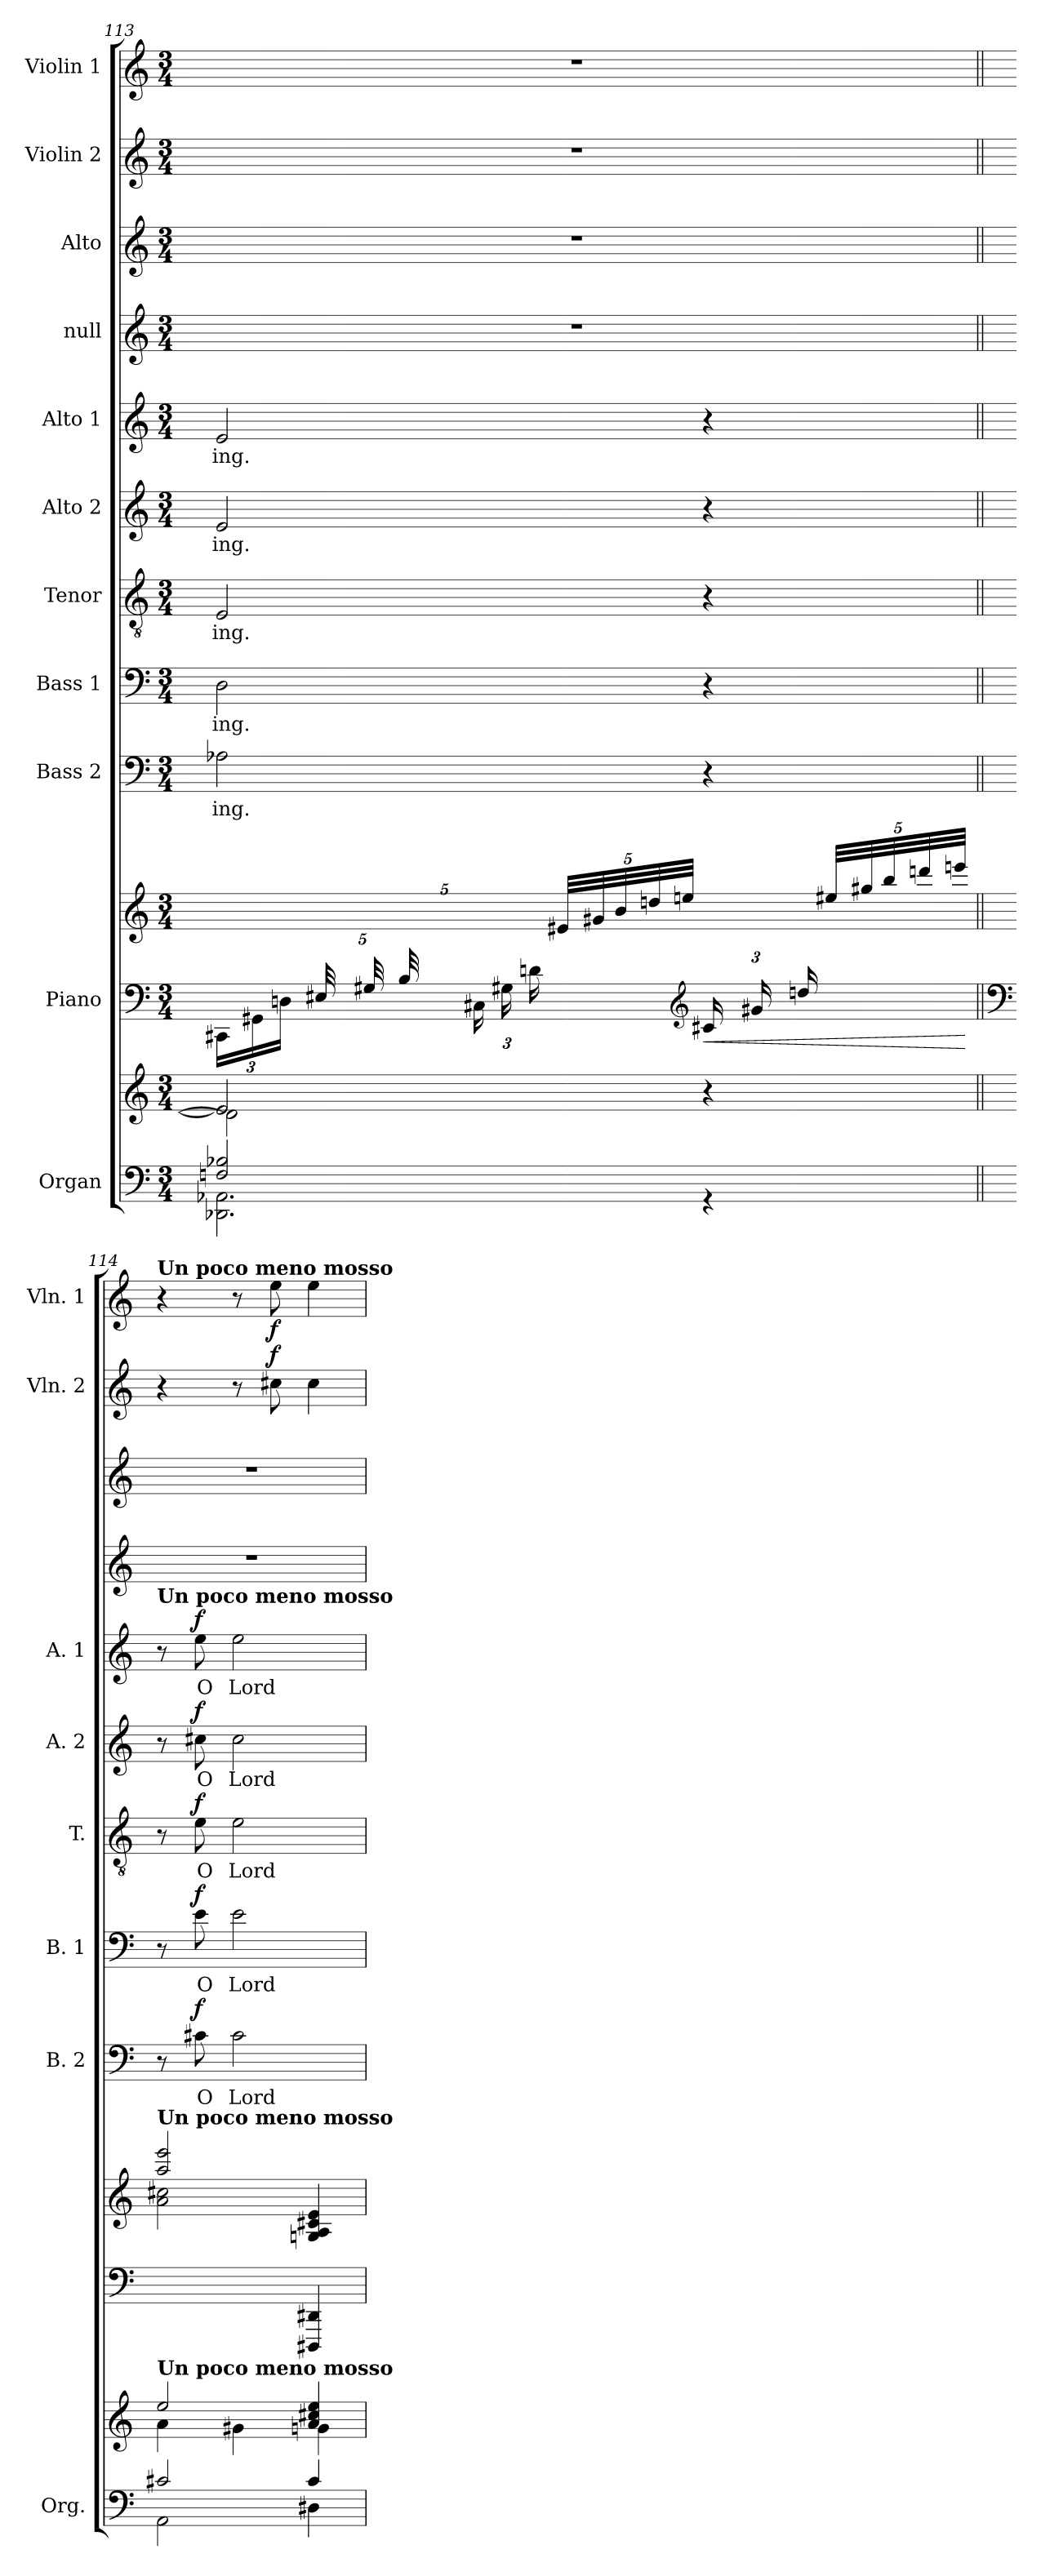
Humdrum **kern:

**kern	**kern	**kern	**kern	**dynam	**kern	**text	**dynam	**kern	**text	**dynam	**kern	**text	**dynam	**kern	**text	**dynam	**kern	**text	**dynam	**kern	**kern	**kern	**dynam	**kern	**dynam
*part11	*part11	*part10	*part10	*part10	*part9	*part9	*part9	*part8	*part8	*part8	*part7	*part7	*part7	*part6	*part6	*part6	*part5	*part5	*part5	*part4	*part3	*part2	*part2	*part1	*part1
*staff13	*staff12	*staff11	*staff10	*staff10/11	*staff9	*staff9	*staff9	*staff8	*staff8	*staff8	*staff7	*staff7	*staff7	*staff6	*staff6	*staff6	*staff5	*staff5	*staff5	*staff4	*staff3	*staff2	*staff2	*staff1	*staff1
*I"Organ	*	*I"Piano	*	*	*I"Bass 2	*	*	*I"Bass 1	*	*	*I"Tenor	*	*	*I"Alto 2	*	*	*I"Alto 1	*	*	*I"null	*I"Alto	*I"Violin 2	*	*I"Violin 1	*
*I'Org.	*	*	*	*	*I'B. 2	*	*	*I'B. 1	*	*	*I'T.	*	*	*I'A. 2	*	*	*I'A. 1	*	*	*	*	*I'Vln. 2	*	*I'Vln. 1	*
*clefF4	*clefG2	*clefF4	*clefG2	*	*clefF4	*	*	*clefF4	*	*	*clefGv2	*	*	*clefG2	*	*	*clefG2	*	*	*clefG2	*clefG2	*clefG2	*	*clefG2	*
*k[]	*k[]	*k[]	*k[]	*	*k[]	*	*	*k[]	*	*	*k[]	*	*	*k[]	*	*	*k[]	*	*	*k[]	*k[]	*k[]	*	*k[]	*
*M3/4	*M3/4	*M3/4	*M3/4	*	*M3/4	*	*	*M3/4	*	*	*M3/4	*	*	*M3/4	*	*	*M3/4	*	*	*M3/4	*M3/4	*M3/4	*	*M3/4	*
=113	=113	=113	=113	=113	=113	=113	=113	=113	=113	=113	=113	=113	=113	=113	=113	=113	=113	=113	=113	=113	=113	=113	=113	=113	=113
*^	*^	*	*	*	*	*	*	*	*	*	*	*	*	*	*	*	*	*	*	*	*	*	*	*	*
*	*	*	*	*Xbrackettup	*	*	*	*	*	*	*	*	*	*	*	*	*	*	*	*	*	*	*	*	*	*	*
*	*	*	*	*	*^	*	*	*	*	*	*	*	*	*	*	*	*	*	*	*	*	*	*	*	*	*	*
!	!	!	!	!	!	!	!	!	!LO:LY:b	!	!	!LO:LY:b	!	!	!LO:LY:b	!	!	!LO:LY:b	!	!	!LO:LY:b	!	!	!	!	!	!	!
2Fn/ 2B-X/	2.DD-X\ 2.AA-X\	2e/]	2d\]	(>24CC#X\LL	2.ryy	5ryy	.	2A-X\	-ing.	.	2D\	-ing.	.	2E/	-ing.	.	2e/	-ing.	.	2e/	-ing.	.	2.r	2.r	2.r	.	2.r	.
.	.	.	.	24GG#X\	.	.	.	.	.	.	.	.	.	.	.	.	.	.	.	.	.	.	.	.	.	.	.	.
.	.	.	.	24Dn\JJ	.	.	.	.	.	.	.	.	.	.	.	.	.	.	.	.	.	.	.	.	.	.	.	.
.	.	.	.	40E#X/LLL	.	.	.	.	.	.	.	.	.	.	.	.	.	.	.	.	.	.	.	.	.	.	.	.
.	.	.	.	40G#X/	.	.	.	.	.	.	.	.	.	.	.	.	.	.	.	.	.	.	.	.	.	.	.	.
.	.	.	.	40B/	.	.	.	.	.	.	.	.	.	.	.	.	.	.	.	.	.	.	.	.	.	.	.	.
.	.	.	.	20ryy	.	40dn/	.	.	.	.	.	.	.	.	.	.	.	.	.	.	.	.	.	.	.	.	.	.
.	.	.	.	.	.	40en/JJJ	.	.	.	.	.	.	.	.	.	.	.	.	.	.	.	.	.	.	.	.	.	.
.	.	.	.	24C#X\LL	.	8ryy	.	.	.	.	.	.	.	.	.	.	.	.	.	.	.	.	.	.	.	.	.	.
.	.	.	.	24G#X\	.	.	.	.	.	.	.	.	.	.	.	.	.	.	.	.	.	.	.	.	.	.	.	.
.	.	.	.	24dn\JJ	.	.	.	.	.	.	.	.	.	.	.	.	.	.	.	.	.	.	.	.	.	.	.	.
*	*	*	*	*	*	*Xbrackettup	*	*	*	*	*	*	*	*	*	*	*	*	*	*	*	*	*	*	*	*	*	*
.	.	.	.	8ryy	.	40e#X/LLL	.	.	.	.	.	.	.	.	.	.	.	.	.	.	.	.	.	.	.	.	.	.
.	.	.	.	.	.	40g#X/	.	.	.	.	.	.	.	.	.	.	.	.	.	.	.	.	.	.	.	.	.	.
.	.	.	.	.	.	40b/	.	.	.	.	.	.	.	.	.	.	.	.	.	.	.	.	.	.	.	.	.	.
.	.	.	.	.	.	40ddn/	.	.	.	.	.	.	.	.	.	.	.	.	.	.	.	.	.	.	.	.	.	.
.	.	.	.	.	.	40een/JJJ	.	.	.	.	.	.	.	.	.	.	.	.	.	.	.	.	.	.	.	.	.	.
*	*	*	*	*clefG2	*	*	*	*	*	*	*	*	*	*	*	*	*	*	*	*	*	*	*	*	*	*	*	*
!	!	!	!	!	!	!	!LO:HP:b=2	!	!	!	!	!	!	!	!	!	!	!	!	!	!	!	!	!	!	!	!	!
4rGG	.	4r	4ryy	24c#X/LL	.	8ryy	<	4r	.	.	4r	.	.	4r	.	.	4r	.	.	4r	.	.	.	.	.	.	.	.
.	.	.	.	24g#X/	.	.	.	.	.	.	.	.	.	.	.	.	.	.	.	.	.	.	.	.	.	.	.	.
.	.	.	.	24ddn/JJ	.	.	.	.	.	.	.	.	.	.	.	.	.	.	.	.	.	.	.	.	.	.	.	.
.	.	.	.	8ryy	.	40ee#X/LLL	.	.	.	.	.	.	.	.	.	.	.	.	.	.	.	.	.	.	.	.	.	.
.	.	.	.	.	.	40gg#X/	.	.	.	.	.	.	.	.	.	.	.	.	.	.	.	.	.	.	.	.	.	.
.	.	.	.	.	.	40bb/	.	.	.	.	.	.	.	.	.	.	.	.	.	.	.	.	.	.	.	.	.	.
.	.	.	.	.	.	40dddn/	.	.	.	.	.	.	.	.	.	.	.	.	.	.	.	.	.	.	.	.	.	.
.	.	.	.	.	.	40eeen/JJJ)	.	.	.	.	.	.	.	.	.	.	.	.	.	.	.	.	.	.	.	.	.	.
*v	*v	*	*	*	*v	*v	*	*	*	*	*	*	*	*	*	*	*	*	*	*	*	*	*	*	*	*	*	*
*	*v	*v	*	*	*	*	*	*	*	*	*	*	*	*	*	*	*	*	*	*	*	*	*	*	*	*
.	.	.	.	[	.	.	.	.	.	.	.	.	.	.	.	.	.	.	.	.	.	.	.	.	.
=114||	=114||	=114||	=114||	=114||	=114||	=114||	=114||	=114||	=114||	=114||	=114||	=114||	=114||	=114||	=114||	=114||	=114||	=114||	=114||	=114||	=114||	=114||	=114||	=114||	=114||
!!LO:REH:place=s1:a:B:fs=14:t=L
*	*	*clefF4	*	*	*	*	*	*	*	*	*	*	*	*	*	*	*	*	*	*	*	*	*	*	*
*^	*^	*	*^	*	*	*	*	*	*	*	*	*	*	*	*	*	*	*	*	*	*	*	*	*	*
!	!	!	!	!	!	!	!	!	!	!	!	!	!	!	!	!	!	!	!	!	!	!	!	!	!	!	!LO:TX:a:B:t=Un poco meno mosso	!
!	!	!	!	!	!	!	!	!	!	!	!	!	!	!	!	!	!	!	!	!LO:TX:a:B:t=Un poco meno mosso	!	!	!	!	!	!	!	!
!	!	!	!	!	!LO:TX:a:B:t=Un poco meno mosso	!	!	!	!	!	!	!	!	!	!	!	!	!	!	!	!	!	!	!	!	!	!	!
!	!	!LO:TX:a:B:t=Un poco meno mosso	!	!	!	!	!	!	!	!	!	!	!	!	!	!	!	!	!	!	!	!	!	!	!	!	!	!
2c#X/	2AA\	2ee/	4a\	2ryy	2aa/ 2eee/	2a\ 2cc#X\	.	8r	.	.	8r	.	.	8r	.	.	8r	.	.	8r	.	.	2.r	2.r	4r	.	4r	.
!	!	!	!	!	!	!	!	!	!LO:LY:b	!LO:DY:a	!	!LO:LY:b	!LO:DY:a	!	!LO:LY:b	!LO:DY:a	!	!LO:LY:b	!LO:DY:a	!	!LO:LY:b	!LO:DY:a	!	!	!	!	!	!
.	.	.	.	.	.	.	.	8c#X\	O	f	8e\	O	f	8e\	O	f	8cc#X\	O	f	8ee\	O	f	.	.	.	.	.	.
!	!	!	!	!	!	!	!	!	!LO:LY:b	!	!	!LO:LY:b	!	!	!LO:LY:b	!	!	!LO:LY:b	!	!	!LO:LY:b	!	!	!	!	!	!	!
.	.	.	4g#X\	.	.	.	.	2c#\	Lord	.	2e\	Lord	.	2e\	Lord	.	2cc#\	Lord	.	2ee\	Lord	.	.	.	8r	.	8r	.
!	!	!	!	!	!	!	!	!	!	!	!	!	!	!	!	!	!	!	!	!	!	!	!	!	!	!LO:DY:a	!	!LO:DY:b
.	.	.	.	.	.	.	.	.	.	.	.	.	.	.	.	.	.	.	.	.	.	.	.	.	8cc#X\	f	8ee\	f
4c#/	4D#X\	4a/ 4cc#X/ 4ee/	4gn\	4DDD#X/ 4DD#X/	4Gn/ 4A/ 4c#X/ 4e/	4ryy	.	.	.	.	.	.	.	.	.	.	.	.	.	.	.	.	.	.	4cc#\	.	4ee\	.
*v	*v	*	*	*	*v	*v	*	*	*	*	*	*	*	*	*	*	*	*	*	*	*	*	*	*	*	*	*	*
*	*v	*v	*	*	*	*	*	*	*	*	*	*	*	*	*	*	*	*	*	*	*	*	*	*	*	*
=	=	=	=	=	=	=	=	=	=	=	=	=	=	=	=	=	=	=	=	=	=	=	=	=	=
*-	*-	*-	*-	*-	*-	*-	*-	*-	*-	*-	*-	*-	*-	*-	*-	*-	*-	*-	*-	*-	*-	*-	*-	*-	*-
